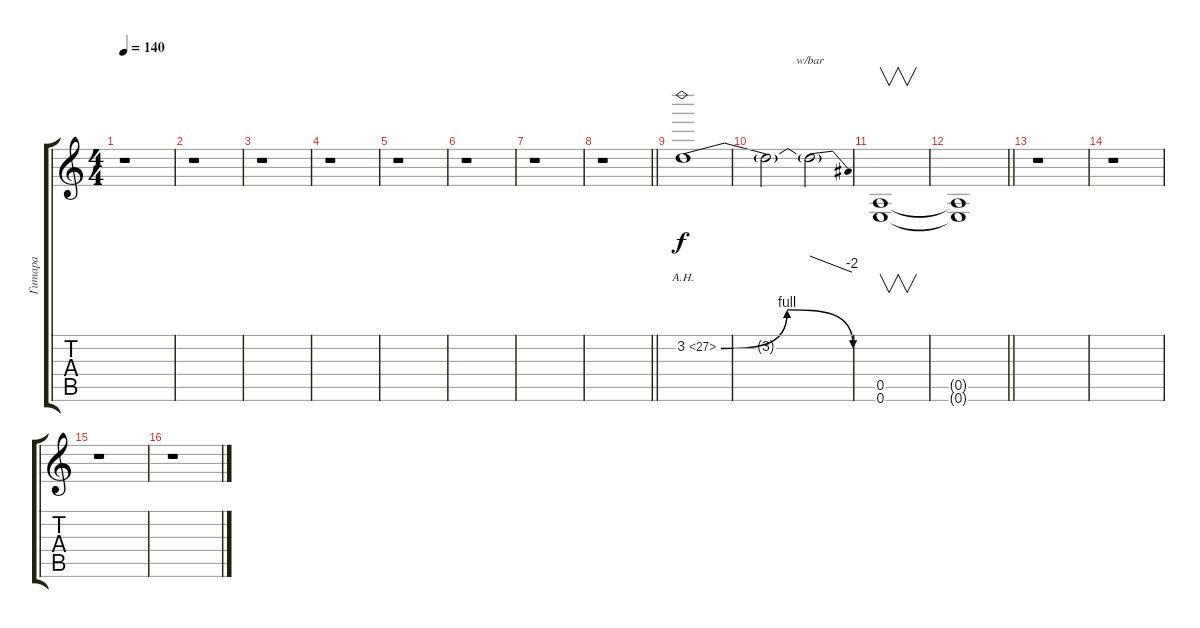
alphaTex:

\track ("Гитара" "Гитара") {instrument distortionguitar}
\staff {score tabs}
\tuning (E4 B3 G3 D3 A2 E2) {hide}
\ts (4 4)
\tempo 140
\clef g2
\ks c
r.1{dy f} |
r.1 |
r.1 |
r.1 |
r.1 |
r.1 |
r.1 |
\barLineRight lightlight
r.1 |
3.2{be (bendrelease 0 0 3 4 15 4 60 0) ah 24}.1 |
3.2{t}.2 3.2{t}.2{tbe (dive default 0 0 60 -8)} |
(0.5 0.6).1{v} |
\barLineRight lightlight
(0.5{t} 0.6{t}).1 |
r.1 |
r.1 |
r.1 |
r.1
